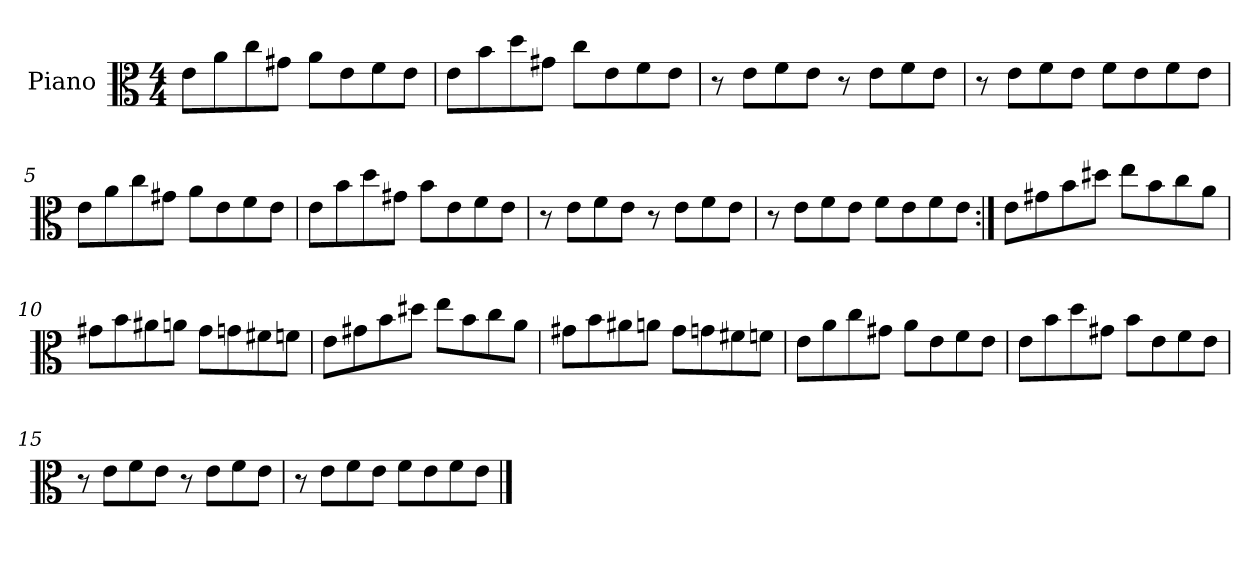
**kern
*part1
*staff1
*I"Piano
*I'Pno
*clefC3
*k[]
*a:
*M4/4
=1
8e\L
8a\
8cc\
8g#X\J
8a\L
8e\
8f\
8e\J
=2
8e\L
8b\
8dd\
8g#X\J
8cc\L
8e\
8f\
8e\J
=3
8r
8e\L
8f\
8e\J
8r
8e\L
8f\
8e\J
=4
8r
8e\L
8f\
8e\J
8f\L
8e\
8f\
8e\J
=5
8e\L
8a\
8cc\
8g#X\J
8a\L
8e\
8f\
8e\J
=6
8e\L
8b\
8dd\
8g#X\J
8b\L
8e\
8f\
8e\J
=7
8r
8e\L
8f\
8e\J
8r
8e\L
8f\
8e\J
=8
8r
8e\L
8f\
8e\J
8f\L
8e\
8f\
8e\J
=9:|!
8e\L
8g#X\
8b\
8dd#X\J
8ee\L
8b\
8cc\
8a\J
=10
8g#X\L
8b\
8a#X\
8an\J
8g#\L
8gn\
8f#X\
8fn\J
=11
8e\L
8g#X\
8b\
8dd#X\J
8ee\L
8b\
8cc\
8a\J
=12
8g#X\L
8b\
8a#X\
8an\J
8g#\L
8gn\
8f#X\
8fn\J
=13
8e\L
8a\
8cc\
8g#X\J
8a\L
8e\
8f\
8e\J
=14
8e\L
8b\
8dd\
8g#X\J
8b\L
8e\
8f\
8e\J
=15
8r
8e\L
8f\
8e\J
8r
8e\L
8f\
8e\J
=16
8r
8e\L
8f\
8e\J
8f\L
8e\
8f\
8e\J
==
*-
